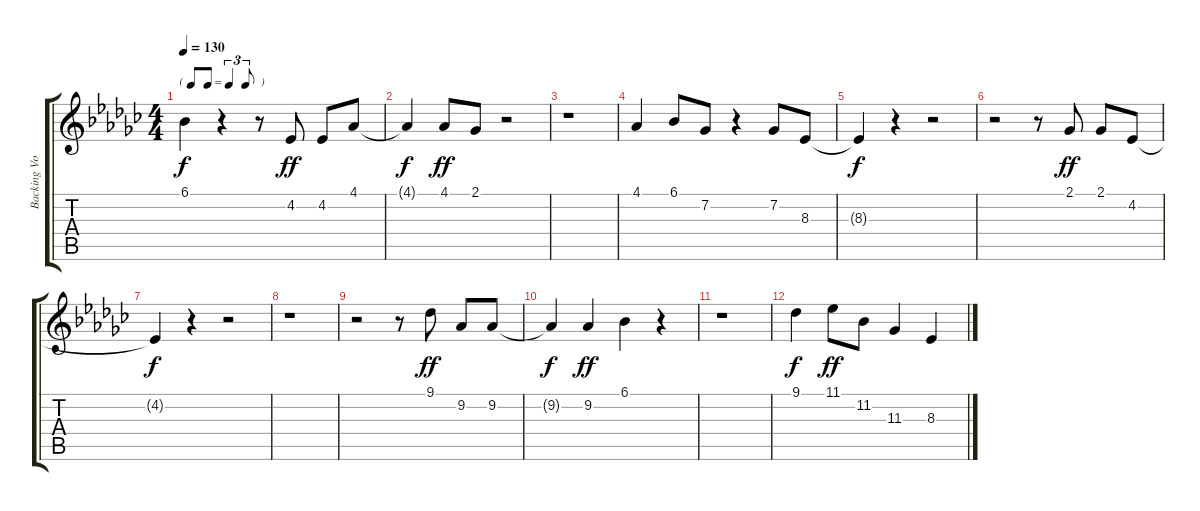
\track ("Backing Vocals" "Backing Vo") {instrument altosax}
\staff {score tabs}
\tuning (E4 B3 G3 D3 A2 E2) {hide}
\ts (4 4)
\tf triplet8th
\tempo 130
\clef g2
\ks gb
6.1.4{dy f} r.4 r.8 4.2.8{dy ff} 4.2.8 4.1.8 |
4.1{t}.4{dy f} 4.1.8{dy ff} 2.1.8 r.2 |
r.1 |
4.1.4 6.1.8 7.2.8 r.4 7.2.8 8.3.8 |
8.3{t}.4{dy f} r.4 r.2 |
r.2 r.8 2.1.8{dy ff} 2.1.8 4.2.8 |
4.2{t}.4{dy f} r.4 r.2 |
r.1 |
r.2 r.8 9.1.8{dy ff} 9.2.8 9.2.8 |
9.2{t}.4{dy f} 9.2.4{dy ff} 6.1.4 r.4 |
r.1 |
9.1.4{dy f} 11.1.8{dy ff} 11.2.8 11.3.4 8.3.4
